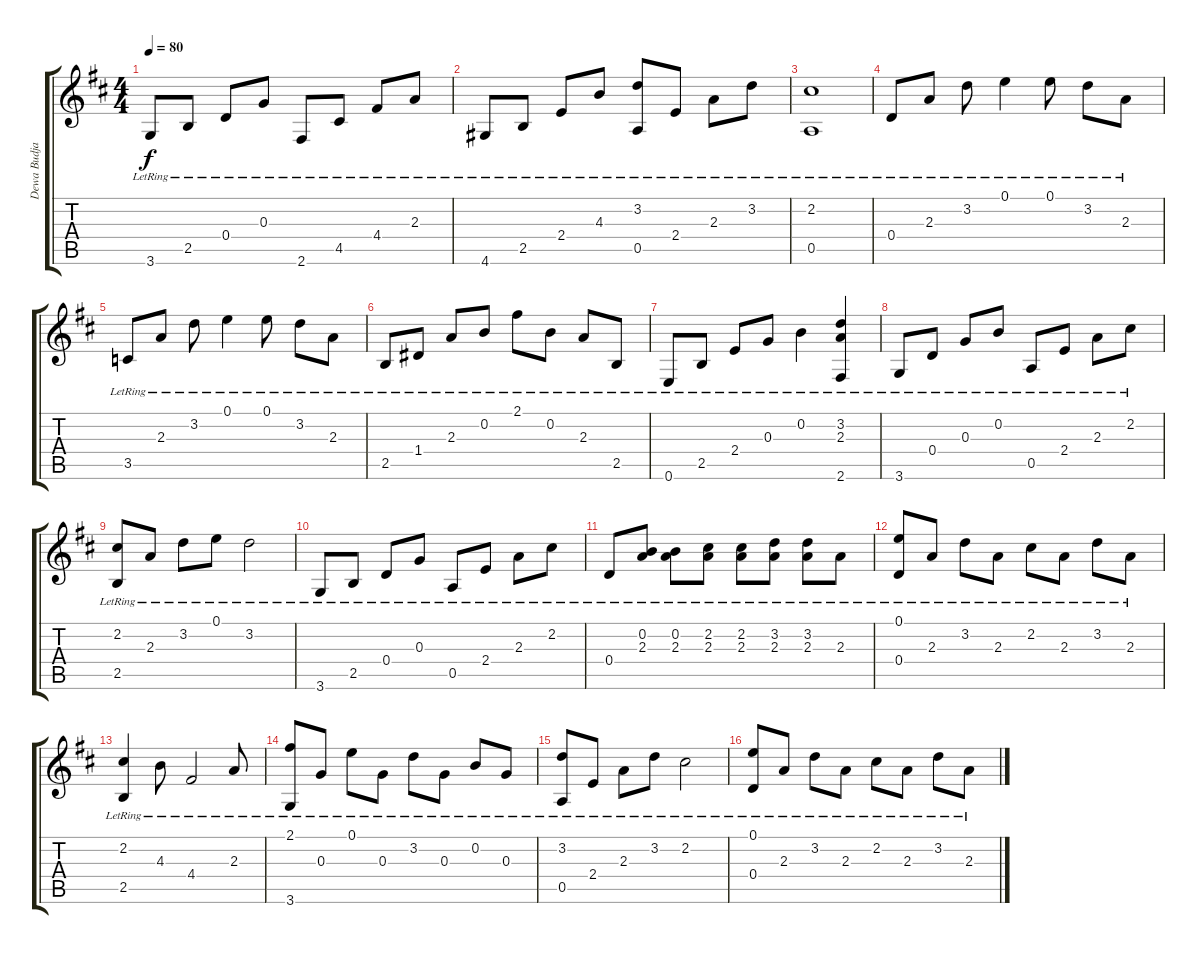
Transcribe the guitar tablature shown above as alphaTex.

\track ("Dewa Budjana" "Dewa Budja") {instrument acousticguitarsteel}
\staff {score tabs}
\tuning (E4 B3 G3 D3 A2 E2) {hide}
\ts (4 4)
\tempo 80
\clef g2
\ks d
3.6{lr}.8{dy f} 2.5{lr}.8 0.4{lr}.8 0.3{lr}.8 2.6{lr}.8 4.5{lr}.8 4.4{lr}.8 2.3{lr}.8 |
4.6{lr}.8 2.5{lr}.8 2.4{lr}.8 4.3{lr}.8 (3.2{lr} 0.5{lr}).8 2.4{lr}.8 2.3{lr}.8 3.2{lr}.8 |
(2.2{lr} 0.5{lr}).1 |
0.4{lr}.8 2.3{lr}.8 3.2{lr}.8 0.1{lr}.4 0.1{lr}.8 3.2{lr}.8 2.3{lr}.8 |
3.5{lr}.8 2.3{lr}.8 3.2{lr}.8 0.1{lr}.4 0.1{lr}.8 3.2{lr}.8 2.3{lr}.8 |
2.5{lr}.8 1.4{lr}.8 2.3{lr}.8 0.2{lr}.8 2.1{lr}.8 0.2{lr}.8 2.3{lr}.8 2.5{lr}.8 |
0.6{lr}.8 2.5{lr}.8 2.4{lr}.8 0.3{lr}.8 0.2{lr}.4 (3.2{lr} 2.3{lr} 2.6{lr}).4 |
3.6{lr}.8 0.4{lr}.8 0.3{lr}.8 0.2{lr}.8 0.5{lr}.8 2.4{lr}.8 2.3{lr}.8 2.2{lr}.8 |
(2.2{lr} 2.5{lr}).8 2.3{lr}.8 3.2{lr}.8 0.1{lr}.8 3.2{lr}.2 |
3.6{lr}.8 2.5{lr}.8 0.4{lr}.8 0.3{lr}.8 0.5{lr}.8 2.4{lr}.8 2.3{lr}.8 2.2{lr}.8 |
0.4{lr}.8 (0.2{lr} 2.3{lr}).8 (0.2{lr} 2.3{lr}).8 (2.2{lr} 2.3{lr}).8 (2.2{lr} 2.3{lr}).8 (3.2{lr} 2.3{lr}).8 (3.2{lr} 2.3{lr}).8 2.3{lr}.8 |
(0.1{lr} 0.4{lr}).8 2.3{lr}.8 3.2{lr}.8 2.3{lr}.8 2.2{lr}.8 2.3{lr}.8 3.2{lr}.8 2.3{lr}.8 |
(2.2{lr} 2.5{lr}).4 4.3{lr}.8 4.4{lr}.2 2.3{lr}.8 |
(2.1{lr} 3.6{lr}).8 0.3{lr}.8 0.1{lr}.8 0.3{lr}.8 3.2{lr}.8 0.3{lr}.8 0.2{lr}.8 0.3{lr}.8 |
(3.2{lr} 0.5{lr}).8 2.4{lr}.8 2.3{lr}.8 3.2{lr}.8 2.2{lr}.2 |
(0.1{lr} 0.4{lr}).8 2.3{lr}.8 3.2{lr}.8 2.3{lr}.8 2.2{lr}.8 2.3{lr}.8 3.2{lr}.8 2.3{lr}.8
